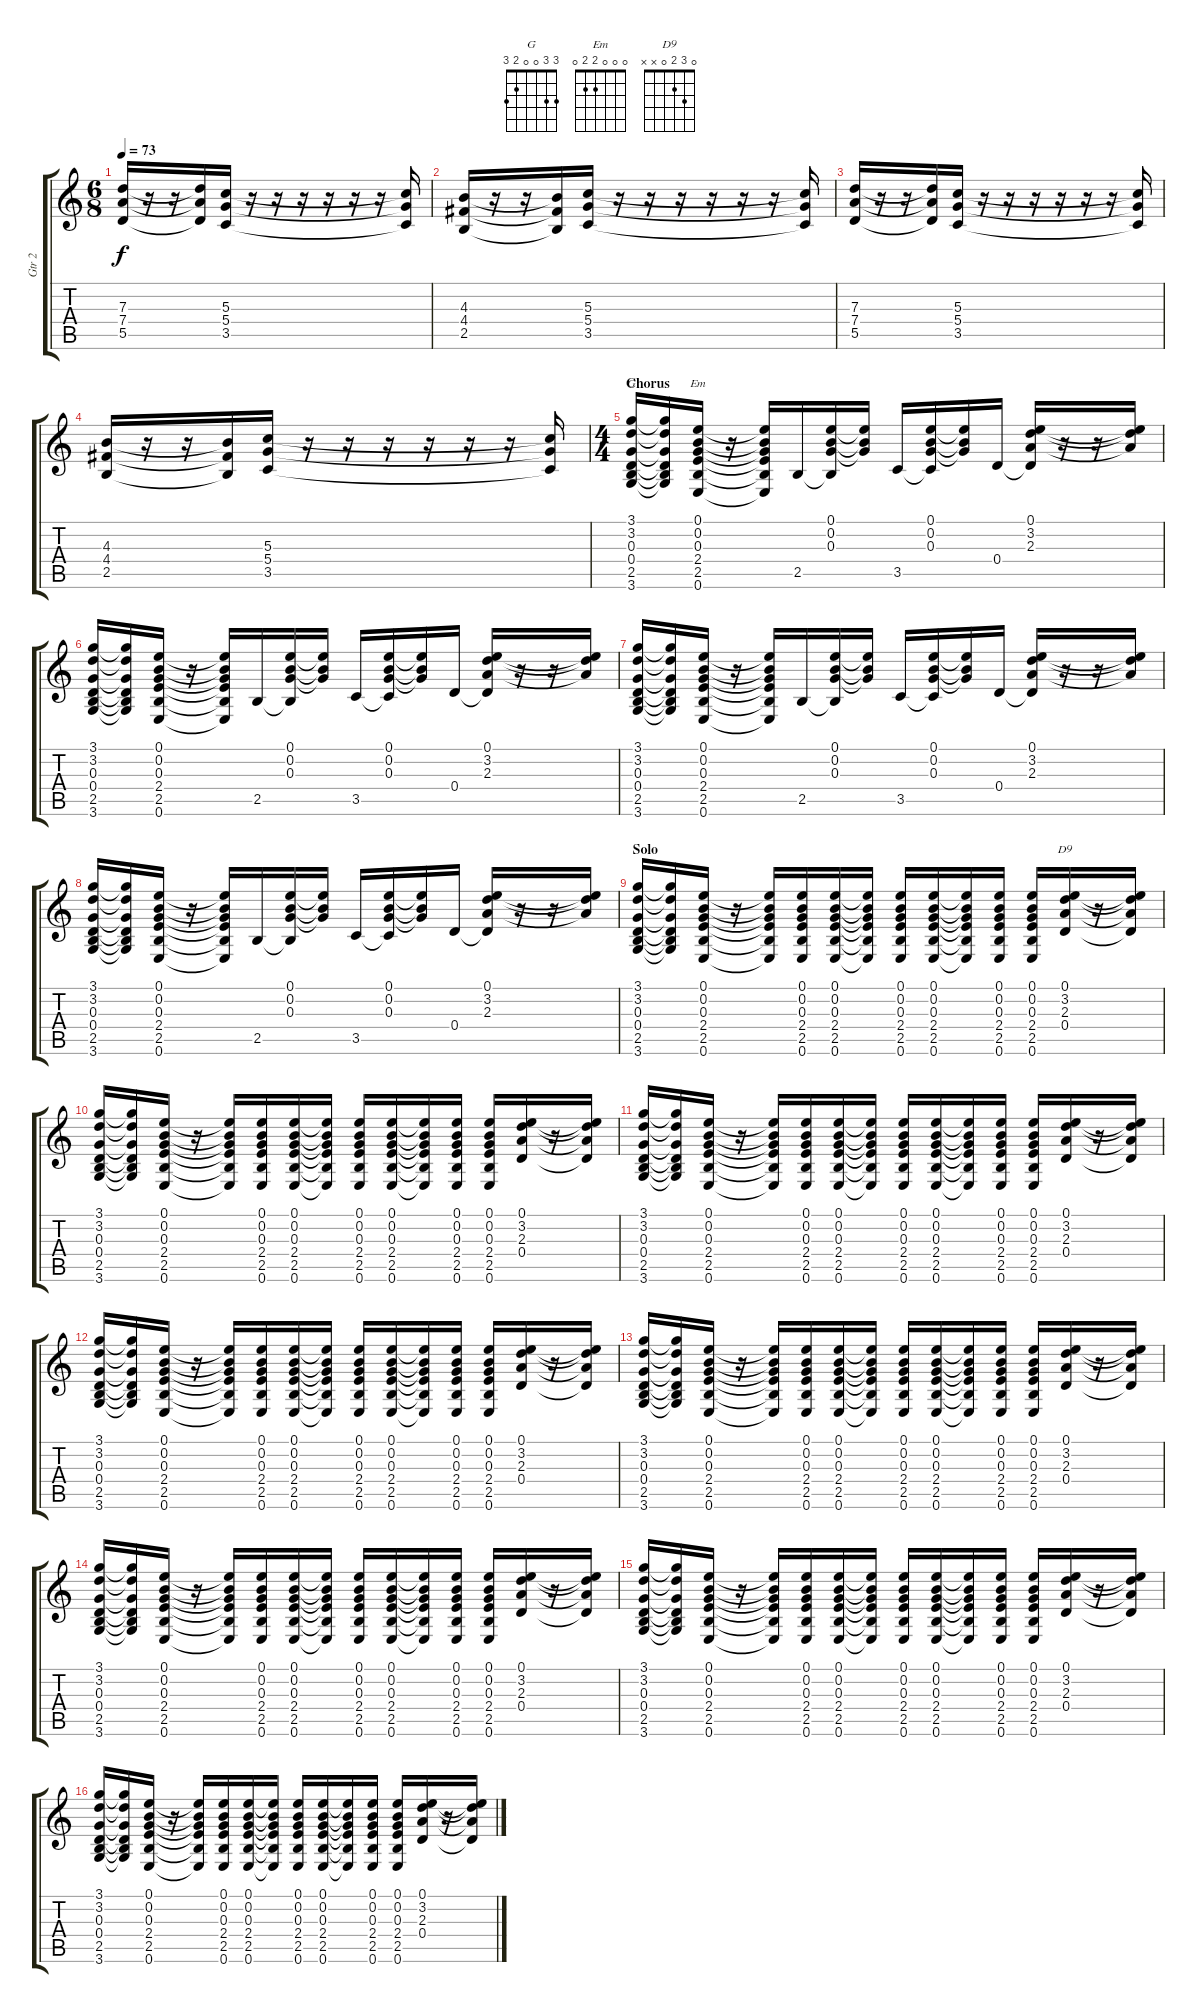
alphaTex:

\track ("Gtr 2" "Gtr 2") {instrument distortionguitar}
\staff {score tabs}
\tuning (E4 B3 G3 D3 A2 E2) {hide}
\chord ("G" 3 3 0 0 2 3)
\chord ("Em" 0 0 0 2 2 0)
\chord ("D9" 0 3 2 0 x x)
\ts (6 8)
\tempo 73
\clef g2
\ks c
(7.3 7.4 5.5).16{dy f} r.16 r.16 (7.3{t} 7.4{t} 5.5{t}).16 (5.3 5.4 3.5).16 r.16 r.16 r.16 r.16 r.16 r.16 (5.3{t} 5.4{t} 3.5{t}).16 |
(4.3 4.4 2.5).16 r.16 r.16 (4.3{t} 4.4{t} 2.5{t}).16 (5.3 5.4 3.5).16 r.16 r.16 r.16 r.16 r.16 r.16 (5.3{t} 5.4{t} 3.5{t}).16 |
(7.3 7.4 5.5).16 r.16 r.16 (7.3{t} 7.4{t} 5.5{t}).16 (5.3 5.4 3.5).16 r.16 r.16 r.16 r.16 r.16 r.16 (5.3{t} 5.4{t} 3.5{t}).16 |
(4.3 4.4 2.5).16 r.16 r.16 (4.3{t} 4.4{t} 2.5{t}).16 (5.3 5.4 3.5).16 r.16 r.16 r.16 r.16 r.16 r.16 (5.3{t} 5.4{t} 3.5{t}).16 |
\ts (4 4)
\section ("" "Chorus")
(3.1 3.2 0.3 0.4 2.5 3.6).16{ch "G"} (3.1{t} 3.2{t} 0.3{t} 0.4{t} 2.5{t} 3.6{t}).16 (0.1 0.2 0.3 2.4 2.5 0.6).16{ch "Em"} r.16 (0.1{t} 0.2{t} 0.3{t} 2.4{t} 2.5{t} 0.6{t}).16 2.5.16 (0.1 0.2 0.3 2.5{t}).16 (0.1{t} 0.2{t} 0.3{t}).16 3.5.16 (0.1 0.2 0.3 3.5{t}).16 (0.1{t} 0.2{t} 0.3{t}).16 0.4.16 (0.1 3.2 2.3 0.4{t}).16 r.16 r.16 (0.1{t} 3.2{t} 2.3{t}).16 |
(3.1 3.2 0.3 0.4 2.5 3.6).16 (3.1{t} 3.2{t} 0.3{t} 0.4{t} 2.5{t} 3.6{t}).16 (0.1 0.2 0.3 2.4 2.5 0.6).16 r.16 (0.1{t} 0.2{t} 0.3{t} 2.4{t} 2.5{t} 0.6{t}).16 2.5.16 (0.1 0.2 0.3 2.5{t}).16 (0.1{t} 0.2{t} 0.3{t}).16 3.5.16 (0.1 0.2 0.3 3.5{t}).16 (0.1{t} 0.2{t} 0.3{t}).16 0.4.16 (0.1 3.2 2.3 0.4{t}).16 r.16 r.16 (0.1{t} 3.2{t} 2.3{t}).16 |
(3.1 3.2 0.3 0.4 2.5 3.6).16 (3.1{t} 3.2{t} 0.3{t} 0.4{t} 2.5{t} 3.6{t}).16 (0.1 0.2 0.3 2.4 2.5 0.6).16 r.16 (0.1{t} 0.2{t} 0.3{t} 2.4{t} 2.5{t} 0.6{t}).16 2.5.16 (0.1 0.2 0.3 2.5{t}).16 (0.1{t} 0.2{t} 0.3{t}).16 3.5.16 (0.1 0.2 0.3 3.5{t}).16 (0.1{t} 0.2{t} 0.3{t}).16 0.4.16 (0.1 3.2 2.3 0.4{t}).16 r.16 r.16 (0.1{t} 3.2{t} 2.3{t}).16 |
(3.1 3.2 0.3 0.4 2.5 3.6).16 (3.1{t} 3.2{t} 0.3{t} 0.4{t} 2.5{t} 3.6{t}).16 (0.1 0.2 0.3 2.4 2.5 0.6).16 r.16 (0.1{t} 0.2{t} 0.3{t} 2.4{t} 2.5{t} 0.6{t}).16 2.5.16 (0.1 0.2 0.3 2.5{t}).16 (0.1{t} 0.2{t} 0.3{t}).16 3.5.16 (0.1 0.2 0.3 3.5{t}).16 (0.1{t} 0.2{t} 0.3{t}).16 0.4.16 (0.1 3.2 2.3 0.4{t}).16 r.16 r.16 (0.1{t} 3.2{t} 2.3{t}).16 |
\section ("" "Solo")
(3.1 3.2 0.3 0.4 2.5 3.6).16 (3.1{t} 3.2{t} 0.3{t} 0.4{t} 2.5{t} 3.6{t}).16 (0.1 0.2 0.3 2.4 2.5 0.6).16 r.16 (0.1{t} 0.2{t} 0.3{t} 2.4{t} 2.5{t} 0.6{t}).16 (0.1 0.2 0.3 2.4 2.5 0.6).16 (0.1 0.2 0.3 2.4 2.5 0.6).16 (0.1{t} 0.2{t} 0.3{t} 2.4{t} 2.5{t} 0.6{t}).16 (0.1 0.2 0.3 2.4 2.5 0.6).16 (0.1 0.2 0.3 2.4 2.5 0.6).16 (0.1{t} 0.2{t} 0.3{t} 2.4{t} 2.5{t} 0.6{t}).16 (0.1 0.2 0.3 2.4 2.5 0.6).16 (0.1 0.2 0.3 2.4 2.5 0.6).16 (0.1 3.2 2.3 0.4).16{ch "D9"} r.16 (0.1{t} 3.2{t} 2.3{t} 0.4{t}).16 |
(3.1 3.2 0.3 0.4 2.5 3.6).16 (3.1{t} 3.2{t} 0.3{t} 0.4{t} 2.5{t} 3.6{t}).16 (0.1 0.2 0.3 2.4 2.5 0.6).16 r.16 (0.1{t} 0.2{t} 0.3{t} 2.4{t} 2.5{t} 0.6{t}).16 (0.1 0.2 0.3 2.4 2.5 0.6).16 (0.1 0.2 0.3 2.4 2.5 0.6).16 (0.1{t} 0.2{t} 0.3{t} 2.4{t} 2.5{t} 0.6{t}).16 (0.1 0.2 0.3 2.4 2.5 0.6).16 (0.1 0.2 0.3 2.4 2.5 0.6).16 (0.1{t} 0.2{t} 0.3{t} 2.4{t} 2.5{t} 0.6{t}).16 (0.1 0.2 0.3 2.4 2.5 0.6).16 (0.1 0.2 0.3 2.4 2.5 0.6).16 (0.1 3.2 2.3 0.4).16 r.16 (0.1{t} 3.2{t} 2.3{t} 0.4{t}).16 |
(3.1 3.2 0.3 0.4 2.5 3.6).16 (3.1{t} 3.2{t} 0.3{t} 0.4{t} 2.5{t} 3.6{t}).16 (0.1 0.2 0.3 2.4 2.5 0.6).16 r.16 (0.1{t} 0.2{t} 0.3{t} 2.4{t} 2.5{t} 0.6{t}).16 (0.1 0.2 0.3 2.4 2.5 0.6).16 (0.1 0.2 0.3 2.4 2.5 0.6).16 (0.1{t} 0.2{t} 0.3{t} 2.4{t} 2.5{t} 0.6{t}).16 (0.1 0.2 0.3 2.4 2.5 0.6).16 (0.1 0.2 0.3 2.4 2.5 0.6).16 (0.1{t} 0.2{t} 0.3{t} 2.4{t} 2.5{t} 0.6{t}).16 (0.1 0.2 0.3 2.4 2.5 0.6).16 (0.1 0.2 0.3 2.4 2.5 0.6).16 (0.1 3.2 2.3 0.4).16 r.16 (0.1{t} 3.2{t} 2.3{t} 0.4{t}).16 |
(3.1 3.2 0.3 0.4 2.5 3.6).16 (3.1{t} 3.2{t} 0.3{t} 0.4{t} 2.5{t} 3.6{t}).16 (0.1 0.2 0.3 2.4 2.5 0.6).16 r.16 (0.1{t} 0.2{t} 0.3{t} 2.4{t} 2.5{t} 0.6{t}).16 (0.1 0.2 0.3 2.4 2.5 0.6).16 (0.1 0.2 0.3 2.4 2.5 0.6).16 (0.1{t} 0.2{t} 0.3{t} 2.4{t} 2.5{t} 0.6{t}).16 (0.1 0.2 0.3 2.4 2.5 0.6).16 (0.1 0.2 0.3 2.4 2.5 0.6).16 (0.1{t} 0.2{t} 0.3{t} 2.4{t} 2.5{t} 0.6{t}).16 (0.1 0.2 0.3 2.4 2.5 0.6).16 (0.1 0.2 0.3 2.4 2.5 0.6).16 (0.1 3.2 2.3 0.4).16 r.16 (0.1{t} 3.2{t} 2.3{t} 0.4{t}).16 |
(3.1 3.2 0.3 0.4 2.5 3.6).16 (3.1{t} 3.2{t} 0.3{t} 0.4{t} 2.5{t} 3.6{t}).16 (0.1 0.2 0.3 2.4 2.5 0.6).16 r.16 (0.1{t} 0.2{t} 0.3{t} 2.4{t} 2.5{t} 0.6{t}).16 (0.1 0.2 0.3 2.4 2.5 0.6).16 (0.1 0.2 0.3 2.4 2.5 0.6).16 (0.1{t} 0.2{t} 0.3{t} 2.4{t} 2.5{t} 0.6{t}).16 (0.1 0.2 0.3 2.4 2.5 0.6).16 (0.1 0.2 0.3 2.4 2.5 0.6).16 (0.1{t} 0.2{t} 0.3{t} 2.4{t} 2.5{t} 0.6{t}).16 (0.1 0.2 0.3 2.4 2.5 0.6).16 (0.1 0.2 0.3 2.4 2.5 0.6).16 (0.1 3.2 2.3 0.4).16 r.16 (0.1{t} 3.2{t} 2.3{t} 0.4{t}).16 |
(3.1 3.2 0.3 0.4 2.5 3.6).16 (3.1{t} 3.2{t} 0.3{t} 0.4{t} 2.5{t} 3.6{t}).16 (0.1 0.2 0.3 2.4 2.5 0.6).16 r.16 (0.1{t} 0.2{t} 0.3{t} 2.4{t} 2.5{t} 0.6{t}).16 (0.1 0.2 0.3 2.4 2.5 0.6).16 (0.1 0.2 0.3 2.4 2.5 0.6).16 (0.1{t} 0.2{t} 0.3{t} 2.4{t} 2.5{t} 0.6{t}).16 (0.1 0.2 0.3 2.4 2.5 0.6).16 (0.1 0.2 0.3 2.4 2.5 0.6).16 (0.1{t} 0.2{t} 0.3{t} 2.4{t} 2.5{t} 0.6{t}).16 (0.1 0.2 0.3 2.4 2.5 0.6).16 (0.1 0.2 0.3 2.4 2.5 0.6).16 (0.1 3.2 2.3 0.4).16 r.16 (0.1{t} 3.2{t} 2.3{t} 0.4{t}).16 |
(3.1 3.2 0.3 0.4 2.5 3.6).16 (3.1{t} 3.2{t} 0.3{t} 0.4{t} 2.5{t} 3.6{t}).16 (0.1 0.2 0.3 2.4 2.5 0.6).16 r.16 (0.1{t} 0.2{t} 0.3{t} 2.4{t} 2.5{t} 0.6{t}).16 (0.1 0.2 0.3 2.4 2.5 0.6).16 (0.1 0.2 0.3 2.4 2.5 0.6).16 (0.1{t} 0.2{t} 0.3{t} 2.4{t} 2.5{t} 0.6{t}).16 (0.1 0.2 0.3 2.4 2.5 0.6).16 (0.1 0.2 0.3 2.4 2.5 0.6).16 (0.1{t} 0.2{t} 0.3{t} 2.4{t} 2.5{t} 0.6{t}).16 (0.1 0.2 0.3 2.4 2.5 0.6).16 (0.1 0.2 0.3 2.4 2.5 0.6).16 (0.1 3.2 2.3 0.4).16 r.16 (0.1{t} 3.2{t} 2.3{t} 0.4{t}).16 |
(3.1 3.2 0.3 0.4 2.5 3.6).16 (3.1{t} 3.2{t} 0.3{t} 0.4{t} 2.5{t} 3.6{t}).16 (0.1 0.2 0.3 2.4 2.5 0.6).16 r.16 (0.1{t} 0.2{t} 0.3{t} 2.4{t} 2.5{t} 0.6{t}).16 (0.1 0.2 0.3 2.4 2.5 0.6).16 (0.1 0.2 0.3 2.4 2.5 0.6).16 (0.1{t} 0.2{t} 0.3{t} 2.4{t} 2.5{t} 0.6{t}).16 (0.1 0.2 0.3 2.4 2.5 0.6).16 (0.1 0.2 0.3 2.4 2.5 0.6).16 (0.1{t} 0.2{t} 0.3{t} 2.4{t} 2.5{t} 0.6{t}).16 (0.1 0.2 0.3 2.4 2.5 0.6).16 (0.1 0.2 0.3 2.4 2.5 0.6).16 (0.1 3.2 2.3 0.4).16 r.16 (0.1{t} 3.2{t} 2.3{t} 0.4{t}).16
